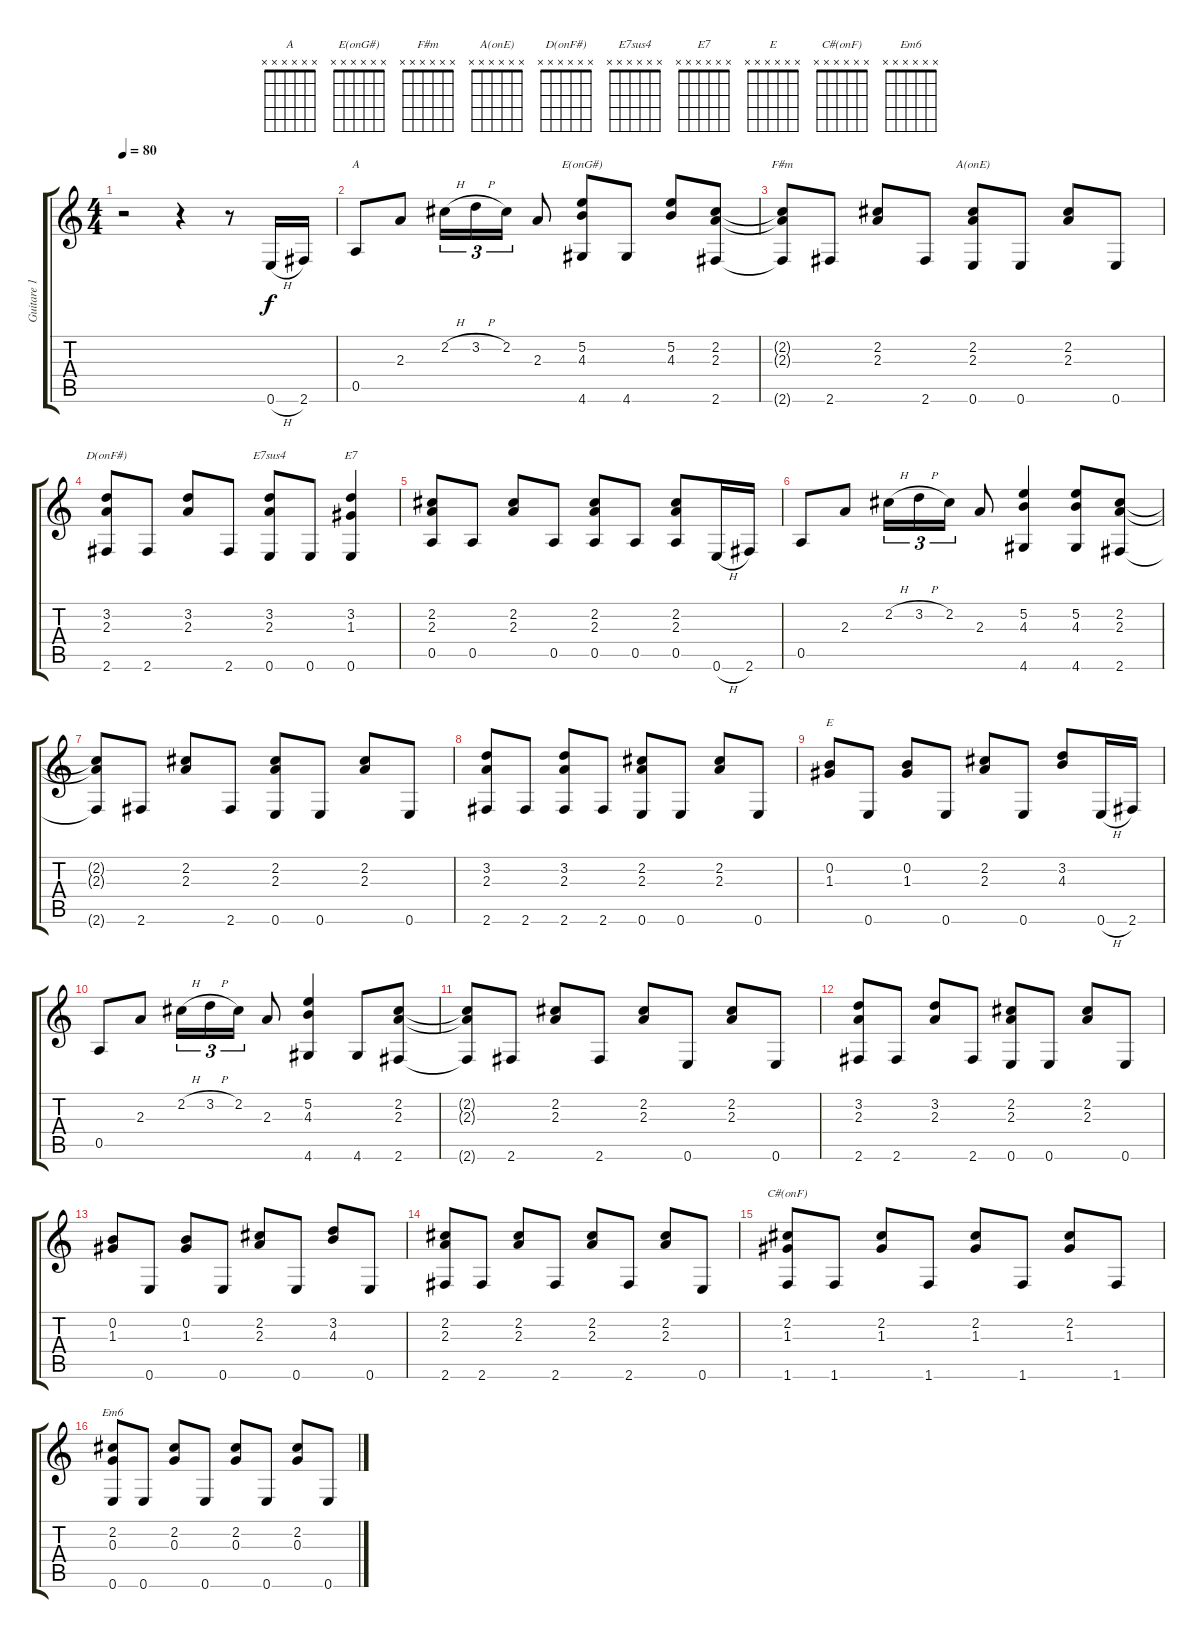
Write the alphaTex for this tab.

\track ("Guitare 1" "Guitare 1") {instrument acousticguitarnylon}
\staff {score tabs}
\tuning (E4 B3 G3 D3 A2 E2) {hide}
\chord ("A" x x x x x x) {firstfret 0}
\chord ("E(onG#)" x x x x x x) {firstfret 0}
\chord ("F#m" x x x x x x) {firstfret 0}
\chord ("A(onE)" x x x x x x) {firstfret 0}
\chord ("D(onF#)" x x x x x x) {firstfret 0}
\chord ("E7sus4" x x x x x x) {firstfret 0}
\chord ("E7" x x x x x x) {firstfret 0}
\chord ("E" x x x x x x) {firstfret 0}
\chord ("C#(onF)" x x x x x x) {firstfret 0}
\chord ("Em6" x x x x x x) {firstfret 0}
\ts (4 4)
\tempo 80
\clef g2
\ks c
r.2{dy f instrument acousticguitarnylon} r.4 r.8 0.6{h}.16 2.6.16 |
0.5.8{ch "A"} 2.3.8 2.2{h}.16{tu (3 2)} 3.2{h}.16{tu (3 2)} 2.2.16{tu (3 2)} 2.3.8 (5.2 4.3 4.6).8{ch "E(onG#)"} 4.6.8 (5.2 4.3).8 (2.2 2.3 2.6).8 |
(2.2{t} 2.3{t} 2.6{t}).8{ch "F#m"} 2.6.8 (2.2 2.3).8 2.6.8 (2.2 2.3 0.6).8{ch "A(onE)"} 0.6.8 (2.2 2.3).8 0.6.8 |
(3.2 2.3 2.6).8{ch "D(onF#)"} 2.6.8 (3.2 2.3).8 2.6.8 (3.2 2.3 0.6).8{ch "E7sus4"} 0.6.8 (3.2 1.3 0.6).4{ch "E7"} |
(2.2 2.3 0.5).8 0.5.8 (2.2 2.3).8 0.5.8 (2.2 2.3 0.5).8 0.5.8 (2.2 2.3 0.5).8 0.6{h}.16 2.6.16 |
0.5.8 2.3.8 2.2{h}.16{tu (3 2)} 3.2{h}.16{tu (3 2)} 2.2.16{tu (3 2)} 2.3.8 (5.2 4.3 4.6).4 (5.2 4.3 4.6).8 (2.2 2.3 2.6).8 |
(2.2{t} 2.3{t} 2.6{t}).8 2.6.8 (2.2 2.3).8 2.6.8 (2.2 2.3 0.6).8 0.6.8 (2.2 2.3).8 0.6.8 |
(3.2 2.3 2.6).8 2.6.8 (3.2 2.3 2.6).8 2.6.8 (2.2 2.3 0.6).8 0.6.8 (2.2 2.3).8 0.6.8 |
(0.2 1.3).8{ch "E"} 0.6.8 (0.2 1.3).8 0.6.8 (2.2 2.3).8 0.6.8 (3.2 4.3).8 0.6{h}.16 2.6.16 |
0.5.8 2.3.8 2.2{h}.16{tu (3 2)} 3.2{h}.16{tu (3 2)} 2.2.16{tu (3 2)} 2.3.8 (5.2 4.3 4.6).4 4.6.8 (2.2 2.3 2.6).8 |
(2.2{t} 2.3{t} 2.6{t}).8 2.6.8 (2.2 2.3).8 2.6.8 (2.2 2.3).8 0.6.8 (2.2 2.3).8 0.6.8 |
(3.2 2.3 2.6).8 2.6.8 (3.2 2.3).8 2.6.8 (2.2 2.3 0.6).8 0.6.8 (2.2 2.3).8 0.6.8 |
(0.2 1.3).8 0.6.8 (0.2 1.3).8 0.6.8 (2.2 2.3).8 0.6.8 (3.2 4.3).8 0.6.8 |
(2.2 2.3 2.6).8 2.6.8 (2.2 2.3).8 2.6.8 (2.2 2.3).8 2.6.8 (2.2 2.3).8 0.6.8 |
(2.2 1.3 1.6).8{ch "C#(onF)"} 1.6.8 (2.2 1.3).8 1.6.8 (2.2 1.3).8 1.6.8 (2.2 1.3).8 1.6.8 |
(2.2 0.3 0.6).8{ch "Em6"} 0.6.8 (2.2 0.3).8 0.6.8 (2.2 0.3).8 0.6.8 (2.2 0.3).8 0.6.8
